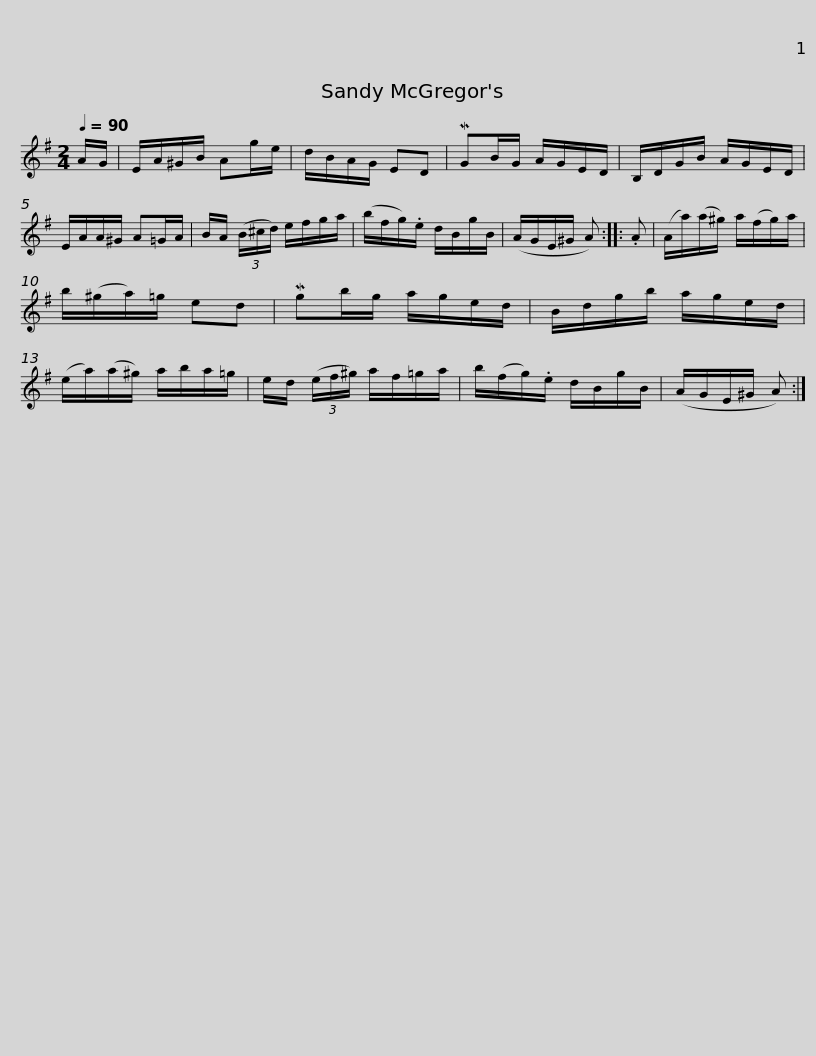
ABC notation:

X:1
L:1/8
Q:1/4=90
M:2/4
I:linebreak $
K:none
V:1 treble transpose="8 "
V:1
[K:G] A/G/ | E/A/^G/B/ Ag/e/ | d/B/A/G/ ED | MGB/G/ A/G/E/D/ | B,/D/G/B/ A/G/E/D/ | %5
 E/A/A/^G/ A=G/A/ |$ B/A/ (3(B/^c/d/) e/f/g/a/ | (b/f/g/).e/ d/B/g/B/ | (A/G/E/^G/ A) :: .A | %10
 (A/a/)(a/^g/) a/(f/g/)a/ | b/(^g/a/)=g/ ed |$ Mgb/g/ a/g/e/d/ | B/d/g/b/ a/g/e/d/ | (e/a/)(a/^g/) a/b/a/=g/ | %15
 e/d/ (3(e/f/^g/) a/f/=g/a/ | b/(f/g/).e/ d/B/g/B/ |$ (A/G/E/^G/ A) :| %18
